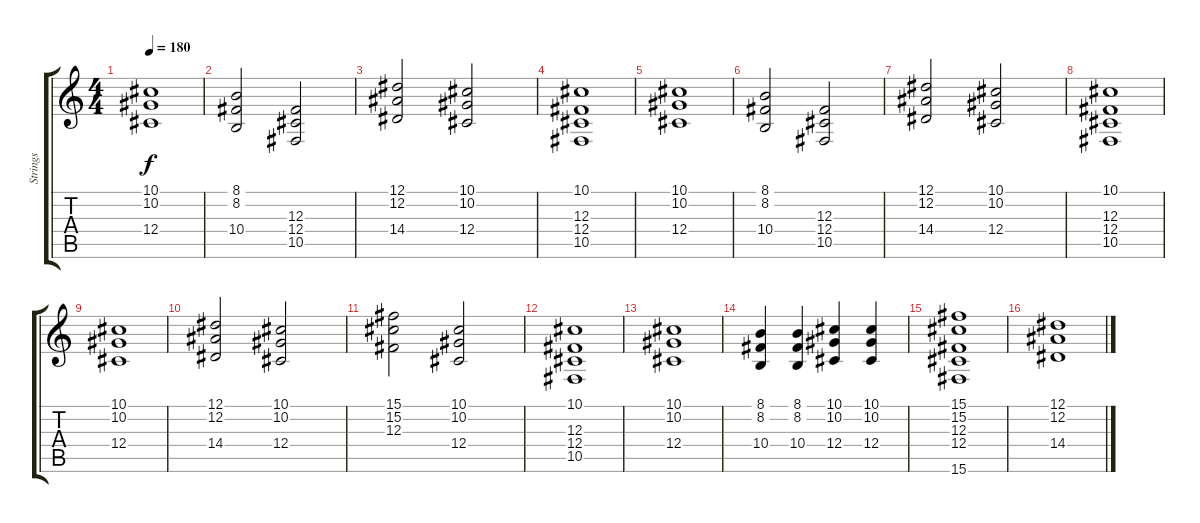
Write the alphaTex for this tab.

\track ("Strings" "Strings") {instrument stringensemble1}
\staff {score tabs}
\tuning (Eb4 Bb3 Gb3 Db3 Ab2 Eb2) {hide}
\ts (4 4)
\tempo 180
\clef g2
\ks c
(10.1 10.2 12.4).1{dy f} |
(8.1 8.2 10.4).2 (12.3 12.4 10.5).2 |
(12.1 12.2 14.4).2 (10.1 10.2 12.4).2 |
(10.1 12.3 12.4 10.5).1 |
(10.1 10.2 12.4).1 |
(8.1 8.2 10.4).2 (12.3 12.4 10.5).2 |
(12.1 12.2 14.4).2 (10.1 10.2 12.4).2 |
(10.1 12.3 12.4 10.5).1 |
(10.1 10.2 12.4).1 |
(12.1 12.2 14.4).2 (10.1 10.2 12.4).2 |
(15.1 15.2 12.3).2 (10.1 10.2 12.4).2 |
(10.1 12.3 12.4 10.5).1 |
(10.1 10.2 12.4).1 |
(8.1 8.2 10.4).4 (8.1 8.2 10.4).4 (10.1 10.2 12.4).4 (10.1 10.2 12.4).4 |
(15.1 15.2 12.3 12.4 15.6).1 |
(12.1 12.2 14.4).1
